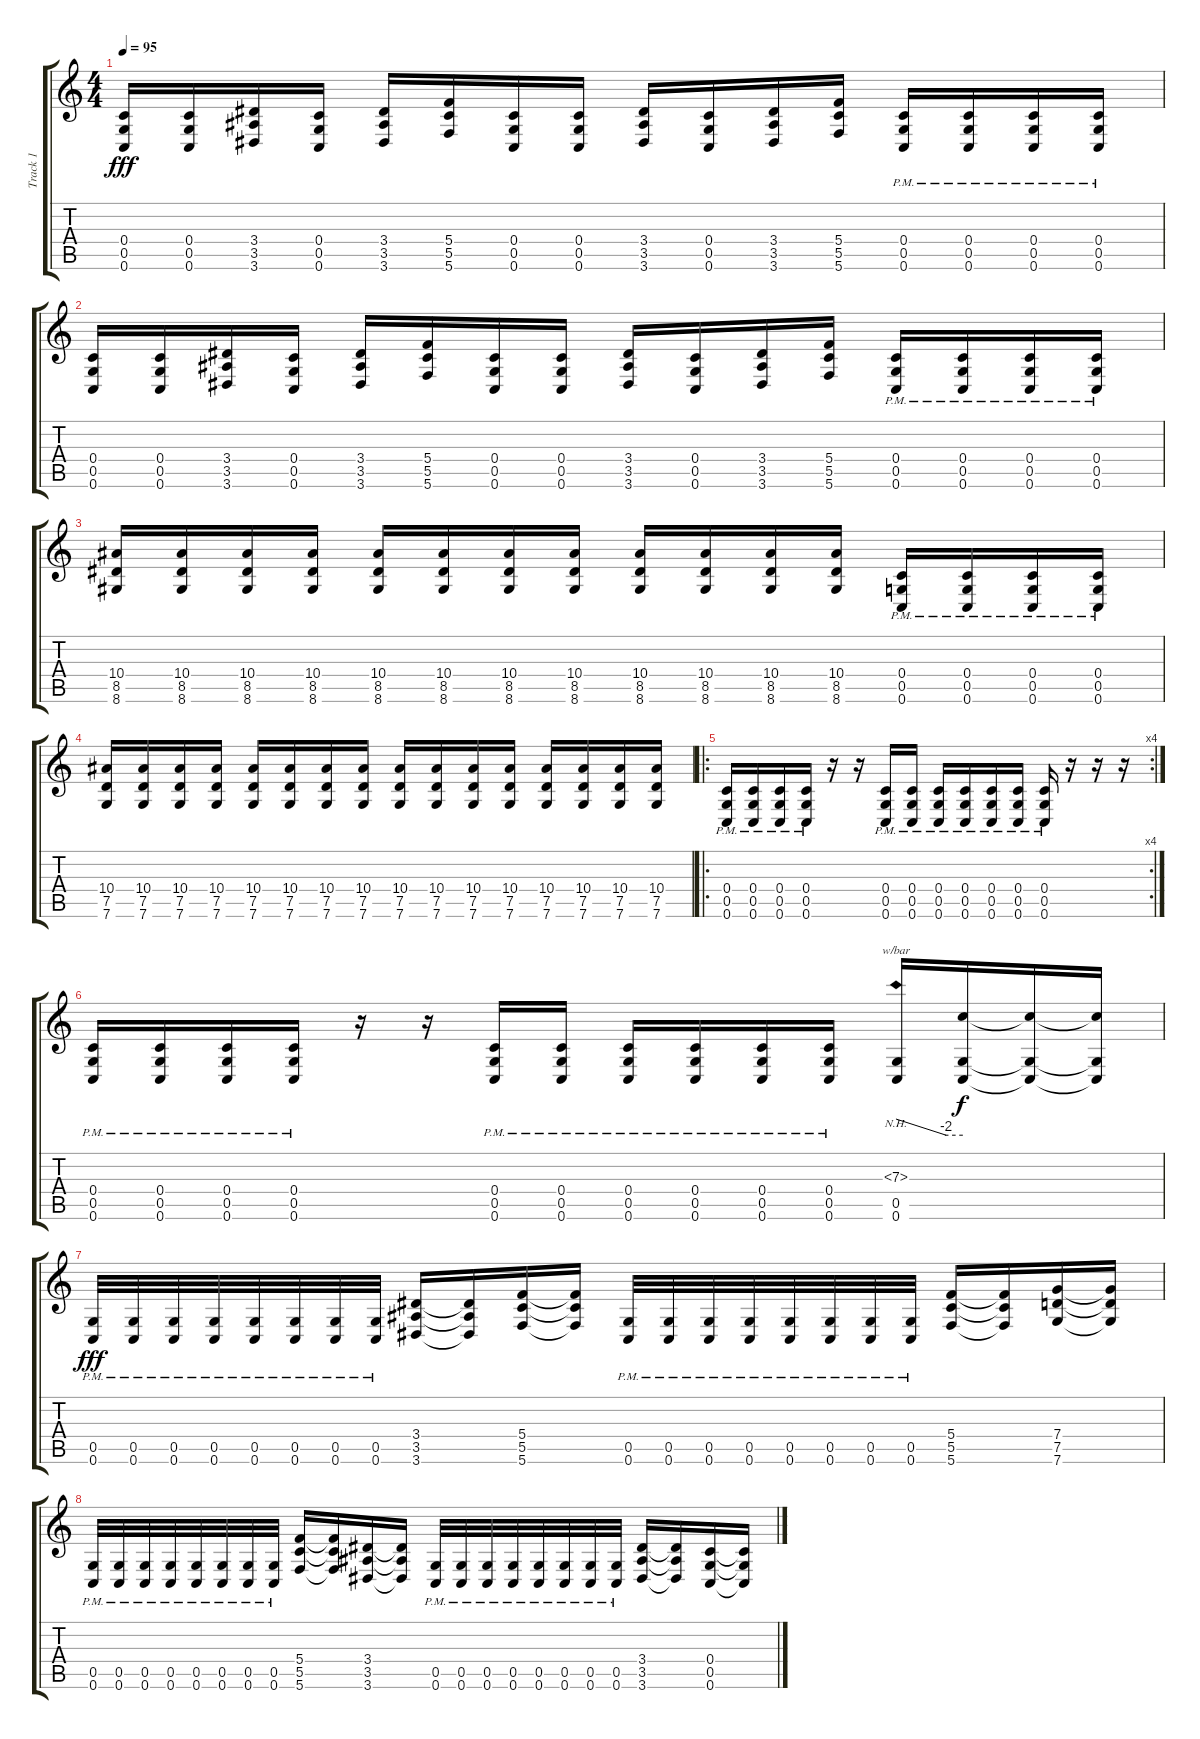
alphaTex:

\track ("Track 1" "Track 1") {instrument overdrivenguitar}
\staff {score tabs}
\tuning (D4 A3 F3 C3 G2 C2) {hide}
\ts (4 4)
\tempo 95
\clef g2
\ks c
(0.4 0.5 0.6).16{dy fff} (0.4 0.5 0.6).16 (3.4 3.5 3.6).16 (0.4 0.5 0.6).16 (3.4 3.5 3.6).16 (5.4 5.5 5.6).16 (0.4 0.5 0.6).16 (0.4 0.5 0.6).16 (3.4 3.5 3.6).16 (0.4 0.5 0.6).16 (3.4 3.5 3.6).16 (5.4 5.5 5.6).16 (0.4{pm} 0.5{pm} 0.6{pm}).16 (0.4{pm} 0.5{pm} 0.6{pm}).16 (0.4{pm} 0.5{pm} 0.6{pm}).16 (0.4{pm} 0.5{pm} 0.6{pm}).16 |
(0.4 0.5 0.6).16 (0.4 0.5 0.6).16 (3.4 3.5 3.6).16 (0.4 0.5 0.6).16 (3.4 3.5 3.6).16 (5.4 5.5 5.6).16 (0.4 0.5 0.6).16 (0.4 0.5 0.6).16 (3.4 3.5 3.6).16 (0.4 0.5 0.6).16 (3.4 3.5 3.6).16 (5.4 5.5 5.6).16 (0.4{pm} 0.5{pm} 0.6{pm}).16 (0.4{pm} 0.5{pm} 0.6{pm}).16 (0.4{pm} 0.5{pm} 0.6{pm}).16 (0.4{pm} 0.5{pm} 0.6{pm}).16 |
(10.4 8.5 8.6).16 (10.4 8.5 8.6).16 (10.4 8.5 8.6).16 (10.4 8.5 8.6).16 (10.4 8.5 8.6).16 (10.4 8.5 8.6).16 (10.4 8.5 8.6).16 (10.4 8.5 8.6).16 (10.4 8.5 8.6).16 (10.4 8.5 8.6).16 (10.4 8.5 8.6).16 (10.4 8.5 8.6).16 (0.4{pm} 0.5{pm} 0.6{pm}).16 (0.4{pm} 0.5{pm} 0.6{pm}).16 (0.4{pm} 0.5{pm} 0.6{pm}).16 (0.4{pm} 0.5{pm} 0.6{pm}).16 |
(10.4 7.5 7.6).16 (10.4 7.5 7.6).16 (10.4 7.5 7.6).16 (10.4 7.5 7.6).16 (10.4 7.5 7.6).16 (10.4 7.5 7.6).16 (10.4 7.5 7.6).16 (10.4 7.5 7.6).16 (10.4 7.5 7.6).16 (10.4 7.5 7.6).16 (10.4 7.5 7.6).16 (10.4 7.5 7.6).16 (10.4 7.5 7.6).16 (10.4 7.5 7.6).16 (10.4 7.5 7.6).16 (10.4 7.5 7.6).16 |
\ro
\rc 4
(0.4{pm} 0.5{pm} 0.6{pm}).16 (0.4{pm} 0.5{pm} 0.6{pm}).16 (0.4{pm} 0.5{pm} 0.6{pm}).16 (0.4{pm} 0.5{pm} 0.6{pm}).16 r.16 r.16 (0.4{pm} 0.5{pm} 0.6{pm}).16 (0.4{pm} 0.5{pm} 0.6{pm}).16 (0.4{pm} 0.5{pm} 0.6{pm}).16 (0.4{pm} 0.5{pm} 0.6{pm}).16 (0.4{pm} 0.5{pm} 0.6{pm}).16 (0.4{pm} 0.5{pm} 0.6{pm}).16 (0.4{pm} 0.5{pm} 0.6{pm}).16 r.16 r.16 r.16 |
(0.4{pm} 0.5{pm} 0.6{pm}).16 (0.4{pm} 0.5{pm} 0.6{pm}).16 (0.4{pm} 0.5{pm} 0.6{pm}).16 (0.4{pm} 0.5{pm} 0.6{pm}).16 r.16 r.16 (0.4{pm} 0.5{pm} 0.6{pm}).16 (0.4{pm} 0.5{pm} 0.6{pm}).16 (0.4{pm} 0.5{pm} 0.6{pm}).16 (0.4{pm} 0.5{pm} 0.6{pm}).16 (0.4{pm} 0.5{pm} 0.6{pm}).16 (0.4{pm} 0.5{pm} 0.6{pm}).16 (7.3{nh} 0.5 0.6).16{tbe (custom default 0 0 45 -8 60 -8)} (7.3{t} 0.5{t} 0.6{t}).16{dy f} (7.3{t} 0.5{t} 0.6{t}).16 (7.3{t} 0.5{t} 0.6{t}).16 |
(0.5{pm} 0.6{pm}).32{dy fff} (0.5{pm} 0.6{pm}).32 (0.5{pm} 0.6{pm}).32 (0.5{pm} 0.6{pm}).32 (0.5{pm} 0.6{pm}).32 (0.5{pm} 0.6{pm}).32 (0.5{pm} 0.6{pm}).32 (0.5{pm} 0.6{pm}).32 (3.4 3.5 3.6).16 (3.4{t} 3.5{t} 3.6{t}).16 (5.4 5.5 5.6).16 (5.4{t} 5.5{t} 5.6{t}).16 (0.5{pm} 0.6{pm}).32 (0.5{pm} 0.6{pm}).32 (0.5{pm} 0.6{pm}).32 (0.5{pm} 0.6{pm}).32 (0.5{pm} 0.6{pm}).32 (0.5{pm} 0.6{pm}).32 (0.5{pm} 0.6{pm}).32 (0.5{pm} 0.6{pm}).32 (5.4 5.5 5.6).16 (5.4{t} 5.5{t} 5.6{t}).16 (7.4 7.5 7.6).16 (7.4{t} 7.5{t} 7.6{t}).16 |
(0.5{pm} 0.6{pm}).32 (0.5{pm} 0.6{pm}).32 (0.5{pm} 0.6{pm}).32 (0.5{pm} 0.6{pm}).32 (0.5{pm} 0.6{pm}).32 (0.5{pm} 0.6{pm}).32 (0.5{pm} 0.6{pm}).32 (0.5{pm} 0.6{pm}).32 (5.4 5.5 5.6).16 (5.4{t} 5.5{t} 5.6{t}).16 (3.4 3.5 3.6).16 (3.4{t} 3.5{t} 3.6{t}).16 (0.5{pm} 0.6{pm}).32 (0.5{pm} 0.6{pm}).32 (0.5{pm} 0.6{pm}).32 (0.5{pm} 0.6{pm}).32 (0.5{pm} 0.6{pm}).32 (0.5{pm} 0.6{pm}).32 (0.5{pm} 0.6{pm}).32 (0.5{pm} 0.6{pm}).32 (3.4 3.5 3.6).16 (3.4{t} 3.5{t} 3.6{t}).16 (0.4 0.5 0.6).16 (0.4{t} 0.5{t} 0.6{t}).16
